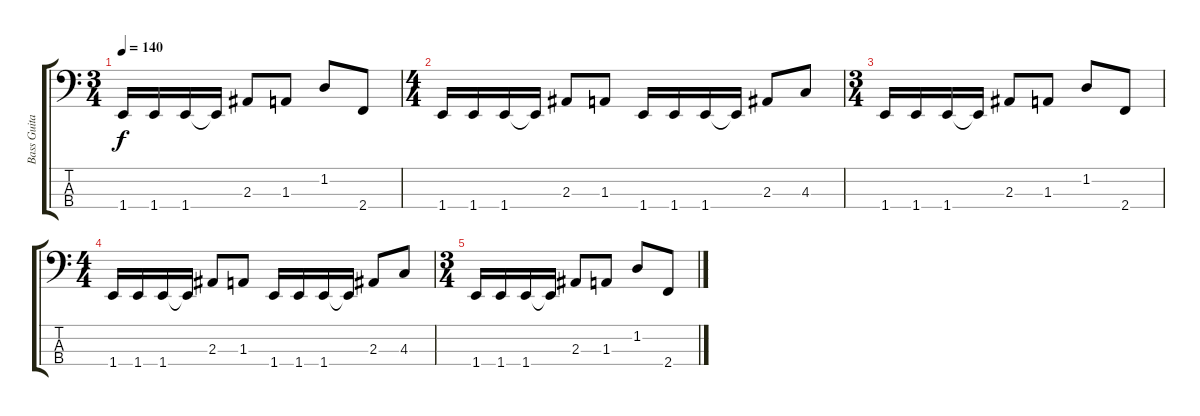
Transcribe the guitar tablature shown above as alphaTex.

\track ("Bass Guitar" "Bass Guita") {instrument electricbassfinger}
\staff {score tabs}
\tuning (Gb2 Db2 Ab1 Eb1) {hide}
\ts (3 4)
\tempo 140
\clef f4
\ks c
1.4.16{dy f} 1.4.16 1.4.16 1.4{t}.16 2.3.8 1.3.8 1.2.8 2.4.8 |
\ts (4 4)
1.4.16 1.4.16 1.4.16 1.4{t}.16 2.3.8 1.3.8 1.4.16 1.4.16 1.4.16 1.4{t}.16 2.3.8 4.3.8 |
\ts (3 4)
1.4.16 1.4.16 1.4.16 1.4{t}.16 2.3.8 1.3.8 1.2.8 2.4.8 |
\ts (4 4)
1.4.16{volume 0} 1.4.16 1.4.16 1.4{t}.16 2.3.8 1.3.8 1.4.16 1.4.16 1.4.16 1.4{t}.16 2.3.8 4.3.8 |
\ts (3 4)
1.4.16 1.4.16 1.4.16 1.4{t}.16 2.3.8 1.3.8 1.2.8 2.4.8
